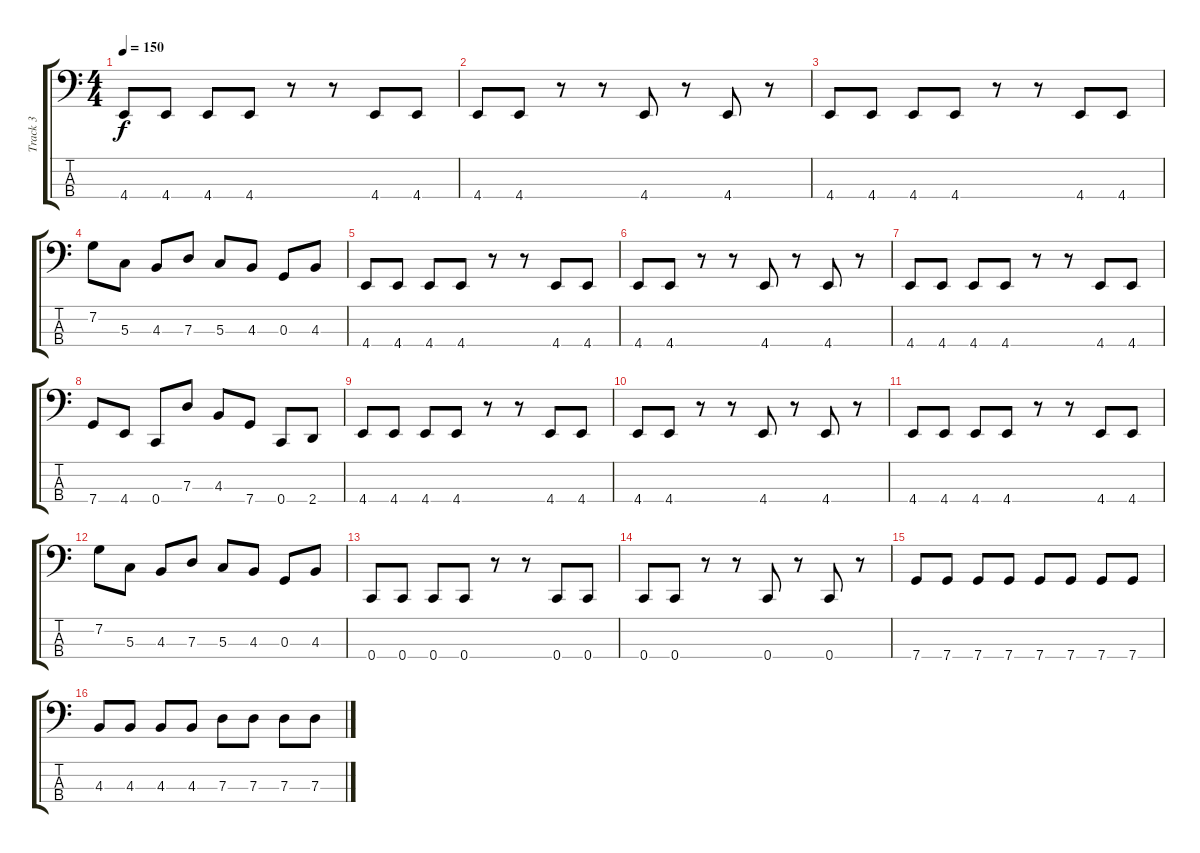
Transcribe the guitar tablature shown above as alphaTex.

\track ("Track 3" "Track 3") {instrument electricbassfinger}
\staff {score tabs}
\tuning (F2 C2 G1 C1) {hide}
\ts (4 4)
\tempo 150
\clef f4
\ks c
4.4.8{dy f} 4.4.8 4.4.8 4.4.8 r.8 r.8 4.4.8 4.4.8 |
4.4.8 4.4.8 r.8 r.8 4.4.8 r.8 4.4.8 r.8 |
4.4.8 4.4.8 4.4.8 4.4.8 r.8 r.8 4.4.8 4.4.8 |
7.2.8 5.3.8 4.3.8 7.3.8 5.3.8 4.3.8 0.3.8 4.3.8 |
4.4.8 4.4.8 4.4.8 4.4.8 r.8 r.8 4.4.8 4.4.8 |
4.4.8 4.4.8 r.8 r.8 4.4.8 r.8 4.4.8 r.8 |
4.4.8 4.4.8 4.4.8 4.4.8 r.8 r.8 4.4.8 4.4.8 |
7.4.8 4.4.8 0.4.8 7.3.8 4.3.8 7.4.8 0.4.8 2.4.8 |
4.4.8 4.4.8 4.4.8 4.4.8 r.8 r.8 4.4.8 4.4.8 |
4.4.8 4.4.8 r.8 r.8 4.4.8 r.8 4.4.8 r.8 |
4.4.8 4.4.8 4.4.8 4.4.8 r.8 r.8 4.4.8 4.4.8 |
7.2.8 5.3.8 4.3.8 7.3.8 5.3.8 4.3.8 0.3.8 4.3.8 |
0.4.8 0.4.8 0.4.8 0.4.8 r.8 r.8 0.4.8 0.4.8 |
0.4.8 0.4.8 r.8 r.8 0.4.8 r.8 0.4.8 r.8 |
7.4.8 7.4.8 7.4.8 7.4.8 7.4.8 7.4.8 7.4.8 7.4.8 |
4.3.8 4.3.8 4.3.8 4.3.8 7.3.8 7.3.8 7.3.8 7.3.8
